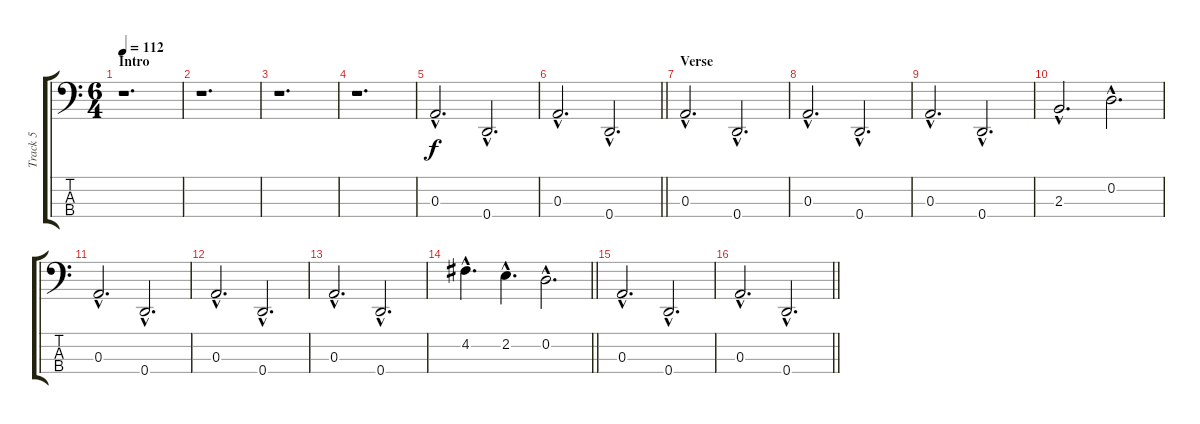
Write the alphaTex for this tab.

\track ("Track 5" "Track 5") {instrument electricbassfinger}
\staff {score tabs}
\tuning (G2 D2 A1 D1) {hide}
\ts (6 4)
\section ("" "Intro")
\tempo 112
\clef f4
\ks c
r.1{d dy f instrument electricbassfinger} |
r.1{d} |
r.1{d} |
r.1{d} |
0.3{hac}.2{d} 0.4{hac}.2{d} |
\barLineRight lightlight
0.3{hac}.2{d} 0.4{hac}.2{d} |
\section ("" "Verse")
0.3{hac}.2{d} 0.4{hac}.2{d} |
0.3{hac}.2{d} 0.4{hac}.2{d} |
0.3{hac}.2{d} 0.4{hac}.2{d} |
2.3{hac}.2{d} 0.2{hac}.2{d} |
0.3{hac}.2{d} 0.4{hac}.2{d} |
0.3{hac}.2{d} 0.4{hac}.2{d} |
0.3{hac}.2{d} 0.4{hac}.2{d} |
\barLineRight lightlight
4.2{hac}.4{d} 2.2{hac}.4{d} 0.2{hac}.2{d} |
\section ("" "")
0.3{hac}.2{d} 0.4{hac}.2{d} |
\barLineRight lightlight
0.3{hac}.2{d} 0.4{hac}.2{d}
